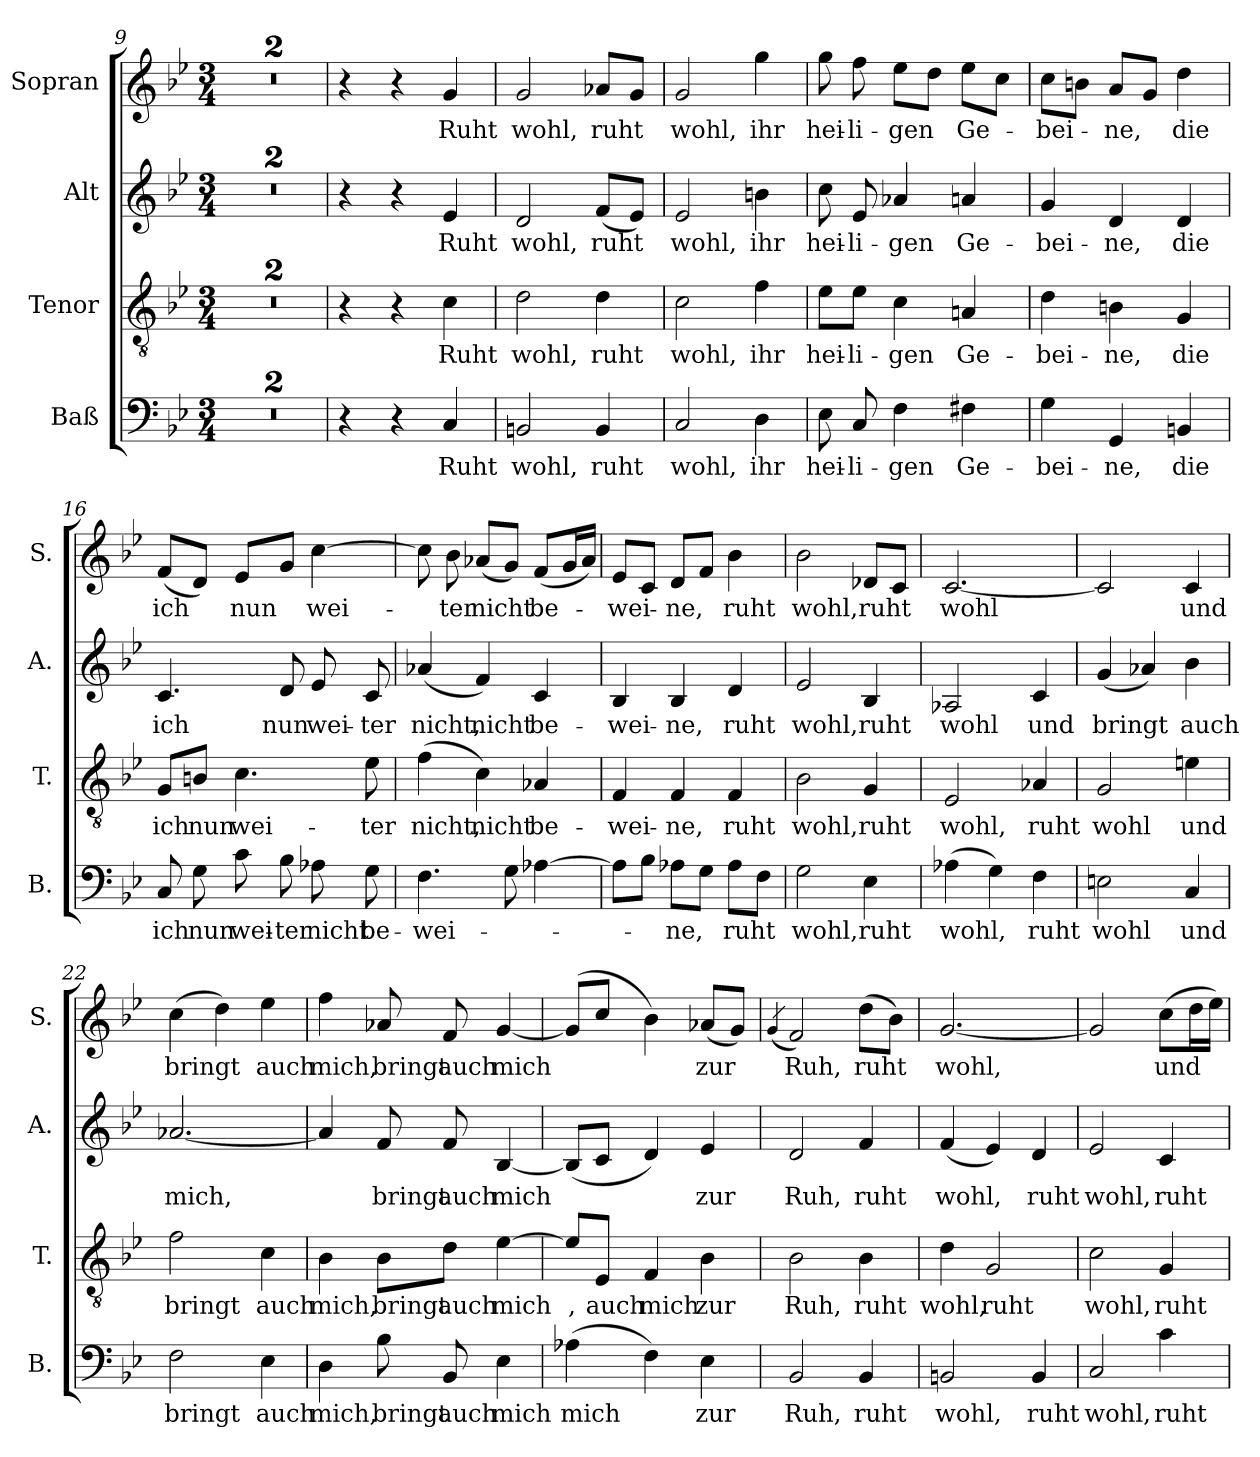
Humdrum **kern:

**kern	**text	**kern	**text	**kern	**text	**kern	**text
*part4	*part4	*part3	*part3	*part2	*part2	*part1	*part1
*staff4	*staff4	*staff3	*staff3	*staff2	*staff2	*staff1	*staff1
*I"Baß	*	*I"Tenor	*	*I"Alt	*	*I"Sopran	*
*I'B.	*	*I'T.	*	*I'A.	*	*I'S.	*
*clefF4	*	*clefGv2	*	*clefG2	*	*clefG2	*
*k[b-e-]	*	*k[b-e-]	*	*k[b-e-]	*	*k[b-e-]	*
*B-:	*	*B-:	*	*B-:	*	*B-:	*
*M3/4	*	*M3/4	*	*M3/4	*	*M3/4	*
=9	=9	=9	=9	=9	=9	=9	=9
2.r	.	2.r	.	2.r	.	2.r	.
=10	=10	=10	=10	=10	=10	=10	=10
2.r	.	2.r	.	2.r	.	2.r	.
=11	=11	=11	=11	=11	=11	=11	=11
4r	.	4r	.	4r	.	4r	.
4r	.	4r	.	4r	.	4r	.
!	!LO:LY:b	!	!LO:LY:b	!	!LO:LY:b	!	!LO:LY:b
4C/	Ruht	4c\	Ruht	4e-/	Ruht	4g/	Ruht
=12	=12	=12	=12	=12	=12	=12	=12
!	!LO:LY:b	!	!LO:LY:b	!	!LO:LY:b	!	!LO:LY:b
2BBn/	wohl,	2d\	wohl,	2d/	wohl,	2g/	wohl,
!	!LO:LY:b	!	!LO:LY:b	!	!LO:LY:b	!	!LO:LY:b
4BB/	ruht	4d\	ruht	(<8f/L	ruht	8a-X/L	ruht
.	.	.	.	8e-/J)	.	8g/J	.
=13	=13	=13	=13	=13	=13	=13	=13
!	!LO:LY:b	!	!LO:LY:b	!	!LO:LY:b	!	!LO:LY:b
2C/	wohl,	2c\	wohl,	2e-/	wohl,	2g/	wohl,
!	!LO:LY:b	!	!LO:LY:b	!	!LO:LY:b	!	!LO:LY:b
4D\	ihr	4f\	ihr	4bn\	ihr	4gg\	ihr
=14	=14	=14	=14	=14	=14	=14	=14
!	!LO:LY:b	!	!LO:LY:b	!	!LO:LY:b	!	!LO:LY:b
8E-\	hei-	8e-\L	hei-	8cc\	hei-	8gg\	hei-
!	!LO:LY:b	!	!LO:LY:b	!	!LO:LY:b	!	!LO:LY:b
8C/	-li-	8e-\J	-li-	8e-/	-li-	8ff\	-li-
!	!LO:LY:b	!	!LO:LY:b	!	!LO:LY:b	!	!LO:LY:b
4F\	-gen	4c\	-gen	4a-X/	-gen	8ee-\L	-gen
.	.	.	.	.	.	8dd\J	.
!	!LO:LY:b	!	!LO:LY:b	!	!LO:LY:b	!	!LO:LY:b
4F#X\	Ge-	4Ani/	Ge-	4an/	Ge-	8ee-\L	Ge-
.	.	.	.	.	.	8cc\J	.
!!LO:LB:g=z
=15	=15	=15	=15	=15	=15	=15	=15
!	!LO:LY:b	!	!LO:LY:b	!	!LO:LY:b	!	!LO:LY:b
4G\	-bei-	4d\	-bei-	4g/	-bei-	8cc\L	-bei-
.	.	.	.	.	.	8bn\J	.
!	!LO:LY:b	!	!LO:LY:b	!	!LO:LY:b	!	!LO:LY:b
4GG/	-ne,	4Bn\	-ne,	4d/	-ne,	8a/L	-ne,
.	.	.	.	.	.	8g/J	.
!	!LO:LY:b	!	!LO:LY:b	!	!LO:LY:b	!	!LO:LY:b
4BBn/	die	4G/	die	4d/	die	4dd\	die
=16	=16	=16	=16	=16	=16	=16	=16
!	!LO:LY:b	!	!LO:LY:b	!	!LO:LY:b	!	!LO:LY:b
8C/	ich	8G/L	ich	4.c/	ich	(<8f/L	ich
!	!LO:LY:b	!	!LO:LY:b	!	!	!	!
8G\	nun	8Bn/J	nun	.	.	8d/J)	.
!	!LO:LY:b	!	!LO:LY:b	!	!	!	!LO:LY:b
8c\	wei-	4.c\	wei-	.	.	8e-/L	nun
!	!LO:LY:b	!	!	!	!LO:LY:b	!	!
8B-i\	-ter	.	.	8d/	nun	8g/J	.
!	!LO:LY:b	!	!	!	!LO:LY:b	!	!LO:LY:b
8A-X\	nicht	.	.	8e-/	wei-	[4cc\	wei-
!	!LO:LY:b	!	!LO:LY:b	!	!LO:LY:b	!	!
8G\	be-	8e-\	-ter	8c/	-ter	.	.
=17	=17	=17	=17	=17	=17	=17	=17
!	!LO:LY:b	!	!LO:LY:b	!	!LO:LY:b	!	!
4.F\	-wei-	(>4f\	nicht,	(<4a-X/	nicht,	8cc\]	.
!	!	!	!	!	!	!	!LO:LY:b
.	.	.	.	.	.	8b-\	-ter
!	!	!	!LO:LY:b	!	!LO:LY:b	!	!LO:LY:b
.	.	4c\)	nicht	4f/)	nicht	(<8a-X/L	nicht
8G\	.	.	.	.	.	8g/J)	.
!	!	!	!LO:LY:b	!	!LO:LY:b	!	!LO:LY:b
[4A-X\	.	4A-X/	be-	4c/	be-	(<8f/L	be-
.	.	.	.	.	.	16g/L	.
.	.	.	.	.	.	16a-/JJ)	.
=18	=18	=18	=18	=18	=18	=18	=18
!	!	!	!LO:LY:b	!	!LO:LY:b	!	!LO:LY:b
8A-\L]	.	4F/	-wei-	4B-/	-wei-	8e-/L	-wei-
8B-\J	.	.	.	.	.	8c/J	.
!	!LO:LY:b	!	!LO:LY:b	!	!LO:LY:b	!	!LO:LY:b
8A-i\L	-ne,	4F/	-ne,	4B-/	-ne,	8d/L	-ne,
8G\J	.	.	.	.	.	8f/J	.
!	!LO:LY:b	!	!LO:LY:b	!	!LO:LY:b	!	!LO:LY:b
8A-\L	ruht	4F/	ruht	4d/	ruht	4b-\	ruht
8F\J	.	.	.	.	.	.	.
!!LO:PB:g=z
=19	=19	=19	=19	=19	=19	=19	=19
!	!LO:LY:b	!	!LO:LY:b	!	!LO:LY:b	!	!LO:LY:b
2G\	wohl,	2B-\	wohl,	2e-/	wohl,	2b-\	wohl,
!	!LO:LY:b	!	!LO:LY:b	!	!LO:LY:b	!	!LO:LY:b
4E-\	ruht	4G/	ruht	4B-/	ruht	8d-X/L	ruht
.	.	.	.	.	.	8c/J	.
=20	=20	=20	=20	=20	=20	=20	=20
!	!LO:LY:b	!	!LO:LY:b	!	!LO:LY:b	!	!LO:LY:b
(>4A-X\	wohl,	2E-/	wohl,	2A-X/	wohl	[2.c/	wohl
4G\)	.	.	.	.	.	.	.
!	!LO:LY:b	!	!LO:LY:b	!	!LO:LY:b	!	!
4F\	ruht	4A-X/	ruht	4c/	und	.	.
=21	=21	=21	=21	=21	=21	=21	=21
!	!LO:LY:b	!	!LO:LY:b	!	!LO:LY:b	!	!
2En\	wohl	2G/	wohl	(<4g/	bringt	2c/]	.
.	.	.	.	4a-X/)	.	.	.
!	!LO:LY:b	!	!LO:LY:b	!	!LO:LY:b	!	!LO:LY:b
4C/	und	4en\	und	4b-\	auch	4c/	und
=22	=22	=22	=22	=22	=22	=22	=22
!	!LO:LY:b	!	!LO:LY:b	!	!LO:LY:b	!	!LO:LY:b
2F\	bringt	2f\	bringt	[2.a-X/	mich,	(>4cc\	bringt
.	.	.	.	.	.	4dd\)	.
!	!LO:LY:b	!	!LO:LY:b	!	!	!	!LO:LY:b
4E-i\	auch	4c\	auch	.	.	4ee-\	auch
=23	=23	=23	=23	=23	=23	=23	=23
!	!LO:LY:b	!	!LO:LY:b	!	!	!	!LO:LY:b
4D\	mich,	4B-\	mich,	4a-/]	.	4ff\	mich,
!	!LO:LY:b	!	!LO:LY:b	!	!LO:LY:b	!	!LO:LY:b
8B-\	bringt	8B-\L	bringt	8f/	bringt	8a-X/	bringt
!	!LO:LY:b	!	!LO:LY:b	!	!LO:LY:b	!	!LO:LY:b
8BB-/	auch	8d\J	auch	8f/	auch	8f/	auch
!	!LO:LY:b	!	!LO:LY:b	!	!LO:LY:b	!	!LO:LY:b
4E-\	mich	[4e-\	mich	[4B-/	mich	[4g/	mich
!!LO:LB:g=z
=24	=24	=24	=24	=24	=24	=24	=24
!	!LO:LY:b	!	!LO:LY:b	!	!	!	!
(>4A-X\	mich	8e-/L]	,	(<8B-/L]	.	(>8g/L]	.
!	!	!	!LO:LY:b	!	!	!	!
.	.	8E-/J	auch	8c/J	.	8cc/J	.
!	!	!	!LO:LY:b	!	!	!	!
4F\)	.	4F/	mich	4d/)	.	4b-\)	.
!	!LO:LY:b	!	!LO:LY:b	!	!LO:LY:b	!	!LO:LY:b
4E-\	zur	4B-\	zur	4e-/	zur	(<8a-X/L	zur
.	.	.	.	.	.	8g/J)	.
=25	=25	=25	=25	=25	=25	=25	=25
.	.	.	.	.	.	(<4qg/	.
!	!LO:LY:b	!	!LO:LY:b	!	!LO:LY:b	!	!LO:LY:b
2BB-/	Ruh,	2B-\	Ruh,	2d/	Ruh,	2f/)	Ruh,
!	!LO:LY:b	!	!LO:LY:b	!	!LO:LY:b	!	!LO:LY:b
4BB-/	ruht	4B-\	ruht	4f/	ruht	(>8dd\L	ruht
.	.	.	.	.	.	8b-\J)	.
=26	=26	=26	=26	=26	=26	=26	=26
!	!LO:LY:b	!	!LO:LY:b	!	!LO:LY:b	!	!LO:LY:b
2BBn/	wohl,	4d\	wohl,	(<4f/	wohl,	[2.g/	wohl,
!	!	!	!LO:LY:b	!	!	!	!
.	.	2G/	ruht	4e-/)	.	.	.
!	!LO:LY:b	!	!	!	!LO:LY:b	!	!
4BB/	ruht	.	.	4d/	ruht	.	.
=27	=27	=27	=27	=27	=27	=27	=27
!	!LO:LY:b	!	!LO:LY:b	!	!LO:LY:b	!	!
2C/	wohl,	2c\	wohl,	2e-/	wohl,	2g/]	.
!	!LO:LY:b	!	!LO:LY:b	!	!LO:LY:b	!	!LO:LY:b
4c\	ruht	4G/	ruht	4c/	ruht	(>8cc\L	und
.	.	.	.	.	.	16dd\L	.
.	.	.	.	.	.	16ee-\JJ)	.
=	=	=	=	=	=	=	=
*-	*-	*-	*-	*-	*-	*-	*-
